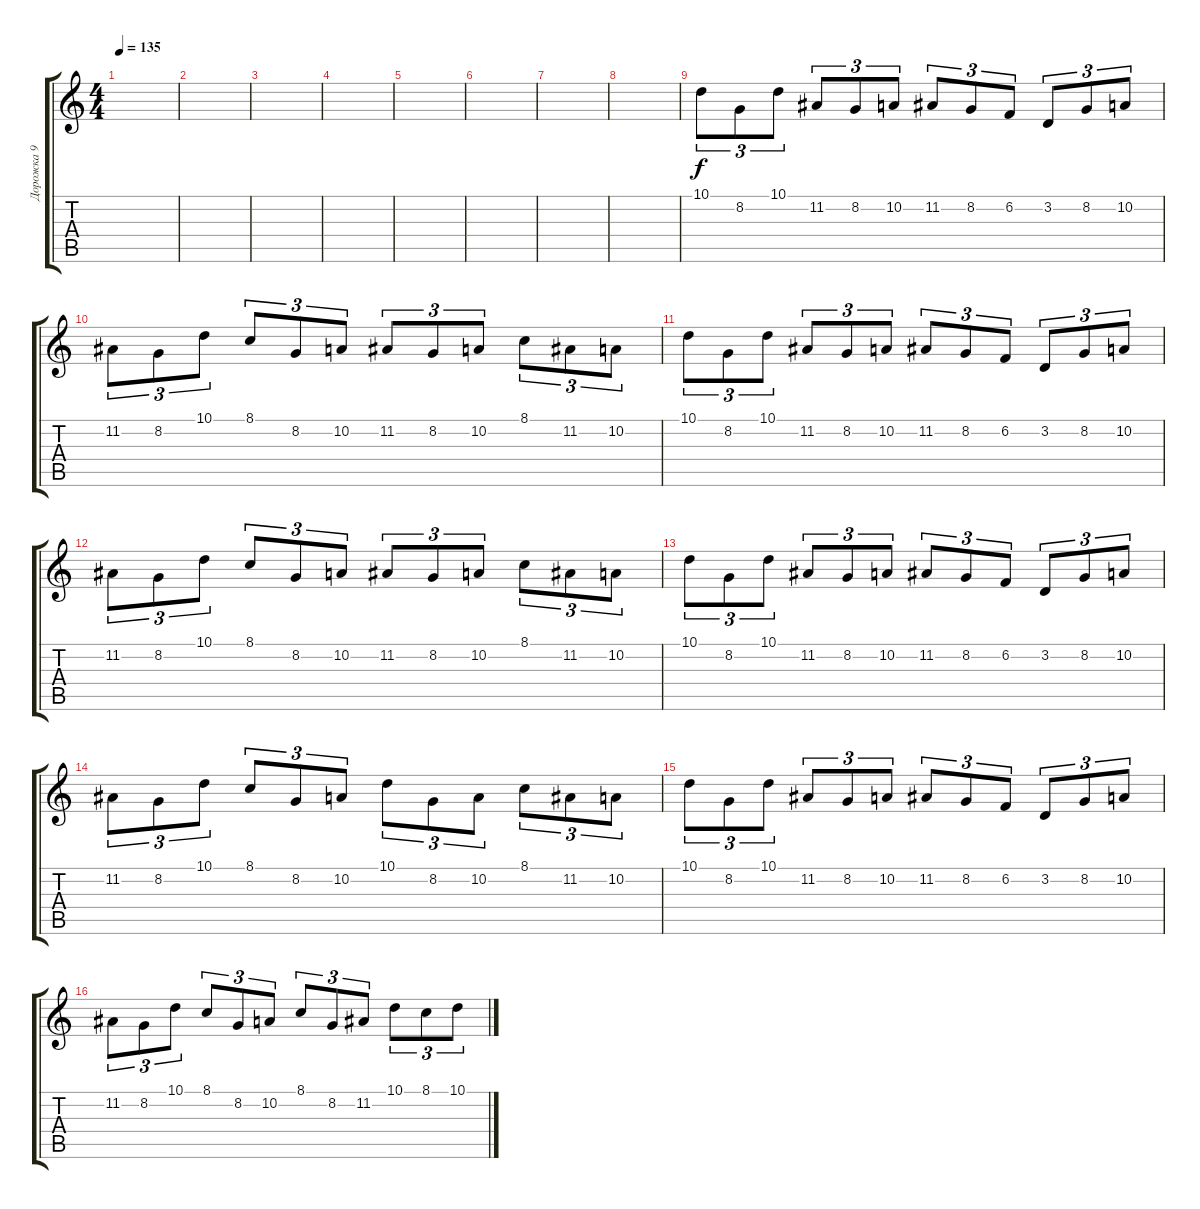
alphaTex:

\track ("Дорожка 9" "Дорожка 9") {instrument accordion}
\staff {score tabs}
\tuning (E4 B3 G3 D3 A2 E2) {hide}
\ts (4 4)
\tempo 135
\clef g2
\ks c
|
|
|
|
|
|
|
|
10.1.8{tu (3 2)} 8.2.8{tu (3 2)} 10.1.8{tu (3 2)} 11.2.8{tu (3 2)} 8.2.8{tu (3 2)} 10.2.8{tu (3 2)} 11.2.8{tu (3 2)} 8.2.8{tu (3 2)} 6.2.8{tu (3 2)} 3.2.8{tu (3 2)} 8.2.8{tu (3 2)} 10.2.8{tu (3 2)} |
11.2.8{tu (3 2)} 8.2.8{tu (3 2)} 10.1.8{tu (3 2)} 8.1.8{tu (3 2)} 8.2.8{tu (3 2)} 10.2.8{tu (3 2)} 11.2.8{tu (3 2)} 8.2.8{tu (3 2)} 10.2.8{tu (3 2)} 8.1.8{tu (3 2)} 11.2.8{tu (3 2)} 10.2.8{tu (3 2)} |
10.1.8{tu (3 2)} 8.2.8{tu (3 2)} 10.1.8{tu (3 2)} 11.2.8{tu (3 2)} 8.2.8{tu (3 2)} 10.2.8{tu (3 2)} 11.2.8{tu (3 2)} 8.2.8{tu (3 2)} 6.2.8{tu (3 2)} 3.2.8{tu (3 2)} 8.2.8{tu (3 2)} 10.2.8{tu (3 2)} |
11.2.8{tu (3 2)} 8.2.8{tu (3 2)} 10.1.8{tu (3 2)} 8.1.8{tu (3 2)} 8.2.8{tu (3 2)} 10.2.8{tu (3 2)} 11.2.8{tu (3 2)} 8.2.8{tu (3 2)} 10.2.8{tu (3 2)} 8.1.8{tu (3 2)} 11.2.8{tu (3 2)} 10.2.8{tu (3 2)} |
10.1.8{tu (3 2)} 8.2.8{tu (3 2)} 10.1.8{tu (3 2)} 11.2.8{tu (3 2)} 8.2.8{tu (3 2)} 10.2.8{tu (3 2)} 11.2.8{tu (3 2)} 8.2.8{tu (3 2)} 6.2.8{tu (3 2)} 3.2.8{tu (3 2)} 8.2.8{tu (3 2)} 10.2.8{tu (3 2)} |
11.2.8{tu (3 2)} 8.2.8{tu (3 2)} 10.1.8{tu (3 2)} 8.1.8{tu (3 2)} 8.2.8{tu (3 2)} 10.2.8{tu (3 2)} 10.1.8{tu (3 2)} 8.2.8{tu (3 2)} 10.2.8{tu (3 2)} 8.1.8{tu (3 2)} 11.2.8{tu (3 2)} 10.2.8{tu (3 2)} |
10.1.8{tu (3 2)} 8.2.8{tu (3 2)} 10.1.8{tu (3 2)} 11.2.8{tu (3 2)} 8.2.8{tu (3 2)} 10.2.8{tu (3 2)} 11.2.8{tu (3 2)} 8.2.8{tu (3 2)} 6.2.8{tu (3 2)} 3.2.8{tu (3 2)} 8.2.8{tu (3 2)} 10.2.8{tu (3 2)} |
11.2.8{tu (3 2)} 8.2.8{tu (3 2)} 10.1.8{tu (3 2)} 8.1.8{tu (3 2)} 8.2.8{tu (3 2)} 10.2.8{tu (3 2)} 8.1.8{tu (3 2)} 8.2.8{tu (3 2)} 11.2.8{tu (3 2)} 10.1.8{tu (3 2)} 8.1.8{tu (3 2)} 10.1.8{tu (3 2)}
